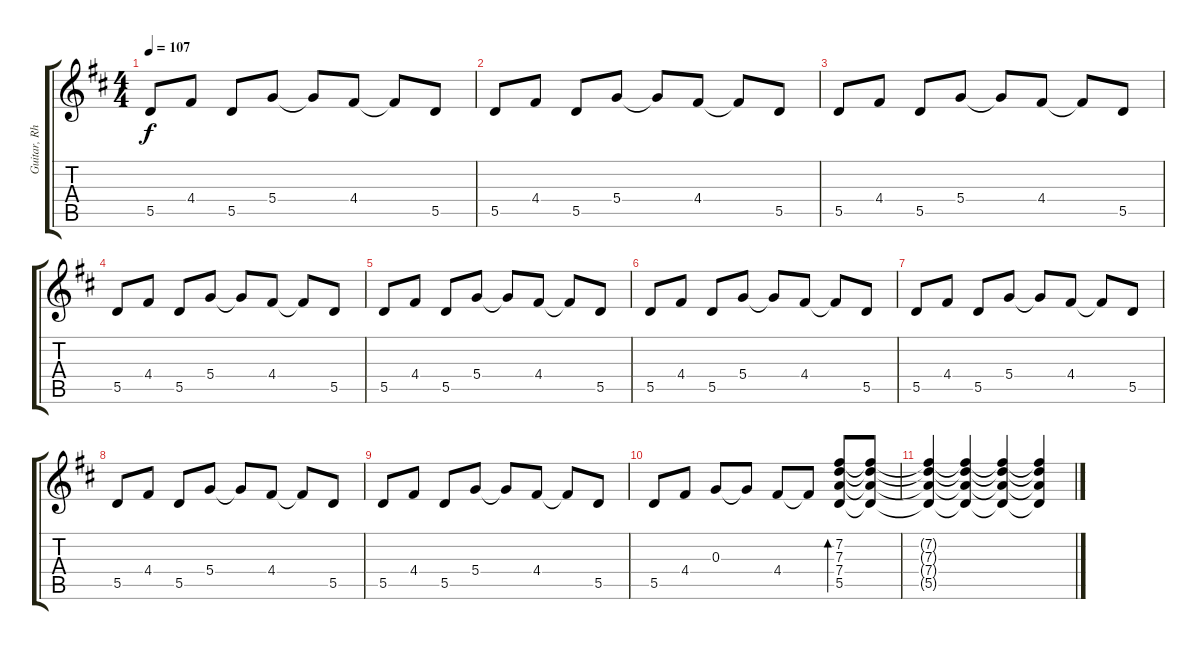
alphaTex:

\track ("Guitar, Rhythm" "Guitar, Rh") {instrument electricguitarclean}
\staff {score tabs}
\tuning (E4 B3 G3 D3 A2 E2) {hide}
\ts (4 4)
\tempo 107
\clef g2
\ks d
5.5.8{dy f} 4.4.8 5.5.8 5.4.8 5.4{t}.8 4.4.8 4.4{t}.8 5.5.8 |
5.5.8 4.4.8 5.5.8 5.4.8 5.4{t}.8 4.4.8 4.4{t}.8 5.5.8 |
5.5.8 4.4.8 5.5.8 5.4.8 5.4{t}.8 4.4.8 4.4{t}.8 5.5.8 |
5.5.8 4.4.8 5.5.8 5.4.8 5.4{t}.8 4.4.8 4.4{t}.8 5.5.8 |
5.5.8 4.4.8 5.5.8 5.4.8 5.4{t}.8 4.4.8 4.4{t}.8 5.5.8 |
5.5.8 4.4.8 5.5.8 5.4.8 5.4{t}.8 4.4.8 4.4{t}.8 5.5.8 |
5.5.8 4.4.8 5.5.8 5.4.8 5.4{t}.8 4.4.8 4.4{t}.8 5.5.8 |
5.5.8 4.4.8 5.5.8 5.4.8 5.4{t}.8 4.4.8 4.4{t}.8 5.5.8 |
5.5.8 4.4.8 5.5.8 5.4.8 5.4{t}.8 4.4.8 4.4{t}.8 5.5.8 |
5.5.8 4.4.8 0.3.8 0.3{t}.8 4.4.8 4.4{t}.8 (7.2 7.3 7.4 5.5).8{bd 480} (7.2{t} 7.3{t} 7.4{t} 5.5{t}).8 |
(7.2{t} 7.3{t} 7.4{t} 5.5{t}).4 (7.2{t} 7.3{t} 7.4{t} 5.5{t}).4 (7.2{t} 7.3{t} 7.4{t} 5.5{t}).4 (7.2{t} 7.3{t} 7.4{t} 5.5{t}).4
